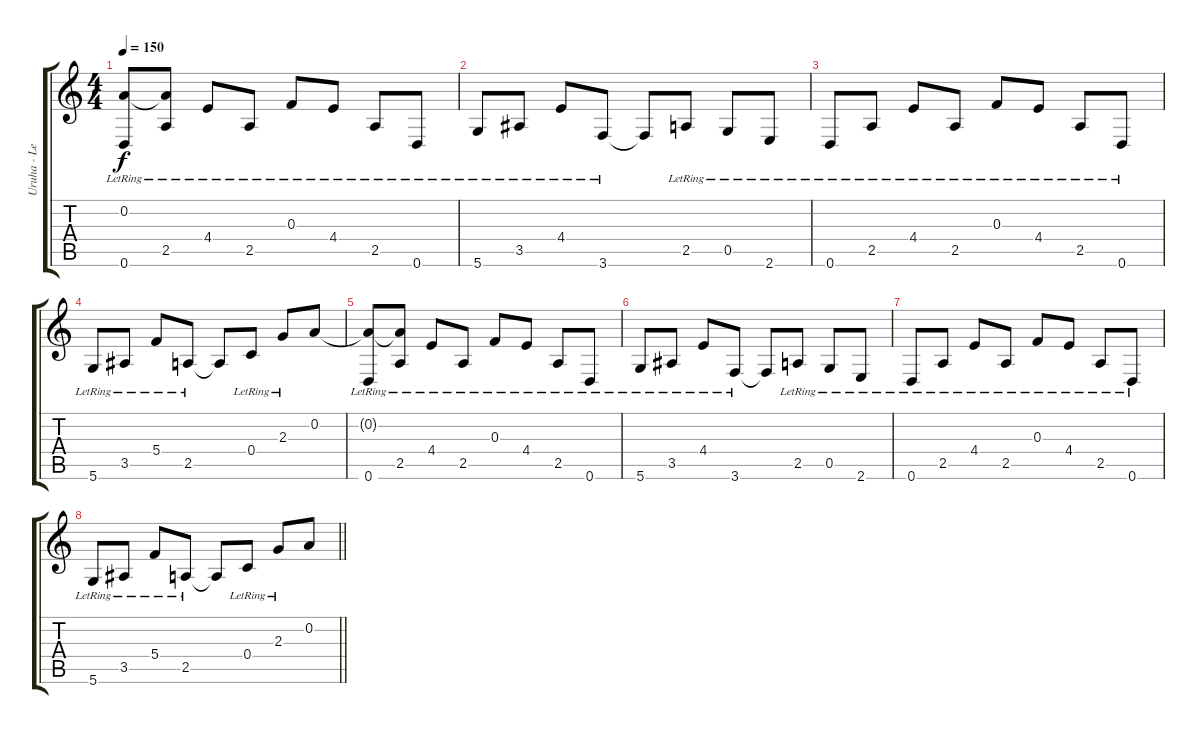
\track ("Uruha - Lead Guitar" "Uruha - Le") {instrument distortionguitar}
\staff {score tabs}
\tuning (D4 A3 F3 C3 G2 D2) {hide}
\ts (4 4)
\section ("" "")
\tempo 150
\clef g2
\ks c
(0.2{t} 0.6{lr}).8{dy f} (0.2{t} 2.5{lr}).8 4.4{lr}.8 2.5{lr}.8 0.3{lr}.8 4.4{lr}.8 2.5{lr}.8 0.6{lr}.8 |
5.6{lr}.8 3.5{lr}.8 4.4{lr}.8 3.6{lr}.8 3.6{t}.8 2.5{lr}.8 0.5{lr}.8 2.6{lr}.8 |
0.6{lr}.8 2.5{lr}.8 4.4{lr}.8 2.5{lr}.8 0.3{lr}.8 4.4{lr}.8 2.5{lr}.8 0.6{lr}.8 |
5.6{lr}.8 3.5{lr}.8 5.4{lr}.8 2.5{lr}.8 2.5{t}.8 0.4{lr}.8 2.3{lr}.8 0.2.8 |
(0.2{t} 0.6{lr}).8{volume 0} (0.2{t} 2.5{lr}).8 4.4{lr}.8 2.5{lr}.8 0.3{lr}.8 4.4{lr}.8 2.5{lr}.8 0.6{lr}.8 |
5.6{lr}.8 3.5{lr}.8 4.4{lr}.8 3.6{lr}.8 3.6{t}.8 2.5{lr}.8 0.5{lr}.8 2.6{lr}.8 |
0.6{lr}.8 2.5{lr}.8 4.4{lr}.8 2.5{lr}.8 0.3{lr}.8 4.4{lr}.8 2.5{lr}.8 0.6{lr}.8 |
\barLineRight lightlight
5.6{lr}.8 3.5{lr}.8 5.4{lr}.8 2.5{lr}.8 2.5{t}.8 0.4{lr}.8 2.3{lr}.8 0.2.8
